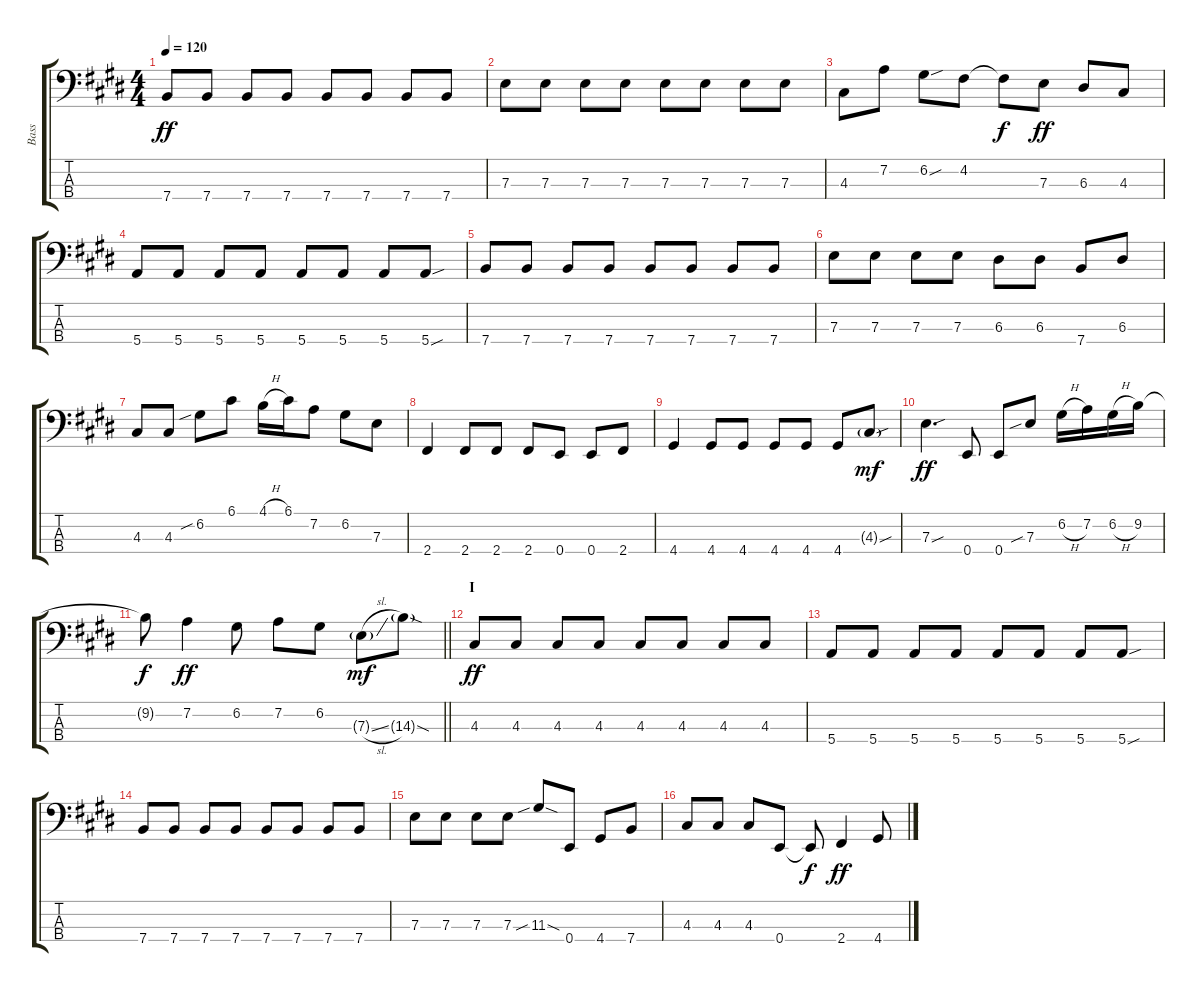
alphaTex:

\track ("Bass" "Bass") {instrument electricbasspick}
\staff {score tabs}
\tuning (G2 D2 A1 E1) {hide}
\ts (4 4)
\tempo 120
\clef f4
\ks e
7.4.8{dy ff} 7.4.8 7.4.8 7.4.8 7.4.8 7.4.8 7.4.8 7.4.8 |
7.3.8 7.3.8 7.3.8 7.3.8 7.3.8 7.3.8 7.3.8 7.3.8 |
4.3.8 7.2.8 6.2{sou}.8 4.2.8 4.2{t}.8{dy f} 7.3.8{dy ff} 6.3.8 4.3.8 |
5.4.8 5.4.8 5.4.8 5.4.8 5.4.8 5.4.8 5.4.8 5.4{sou}.8 |
7.4.8 7.4.8 7.4.8 7.4.8 7.4.8 7.4.8 7.4.8 7.4.8 |
7.3.8 7.3.8 7.3.8 7.3.8 6.3.8 6.3.8 7.4.8 6.3.8 |
4.3.8 4.3.8 6.2{sib}.8 6.1.8 4.1{h}.16 6.1.16 7.2.8 6.2.8 7.3.8 |
2.4.4 2.4.8 2.4.8 2.4.8 0.4.8 0.4.8 2.4.8 |
4.4.4 4.4.8 4.4.8 4.4.8 4.4.8 4.4.8 4.3{sou g}.8{dy mf} |
7.3{sou}.4{d dy ff} 0.4.8 0.4.8 7.3{sib}.8 6.2{h}.16 7.2.16 6.2{h}.16 9.2.16 |
\barLineRight lightlight
9.2{t}.8{dy f} 7.2.4{dy ff} 6.2.8 7.2.8 6.2.8 7.3{sl g}.8{dy mf} 14.3{sod g}.8 |
\section ("" "I")
4.3.8{dy ff} 4.3.8 4.3.8 4.3.8 4.3.8 4.3.8 4.3.8 4.3.8 |
5.4.8 5.4.8 5.4.8 5.4.8 5.4.8 5.4.8 5.4.8 5.4{sou}.8 |
7.4.8 7.4.8 7.4.8 7.4.8 7.4.8 7.4.8 7.4.8 7.4.8 |
7.3.8 7.3.8 7.3.8 7.3.8 11.3{sib sod}.8 0.4.8 4.4.8 7.4.8 |
4.3.8 4.3.8 4.3.8 0.4.8 0.4{t}.8{dy f} 2.4.4{dy ff} 4.4.8
